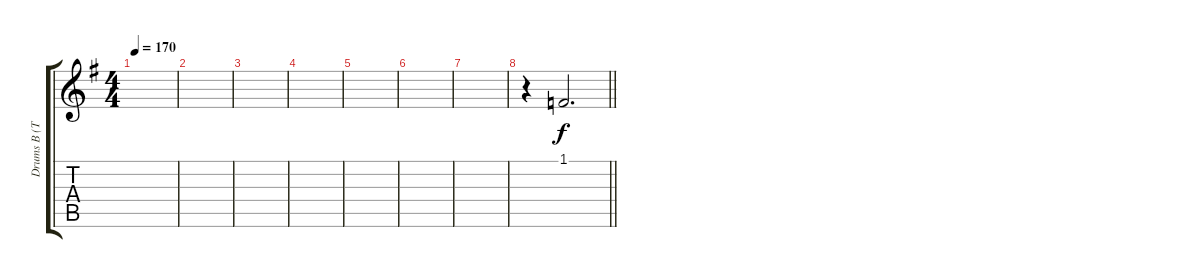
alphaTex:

\track ("Drums B (Tainaka Ritsu)" "Drums B (T") {instrument reversecymbal}
\staff {score tabs}
\tuning (E4 B3 G3 D3 A2 E2) {hide}
\ts (4 4)
\tempo 170
\clef g2
\ks g
|
|
|
|
|
|
|
\barLineRight lightlight
r.4 1.1.2{d}
